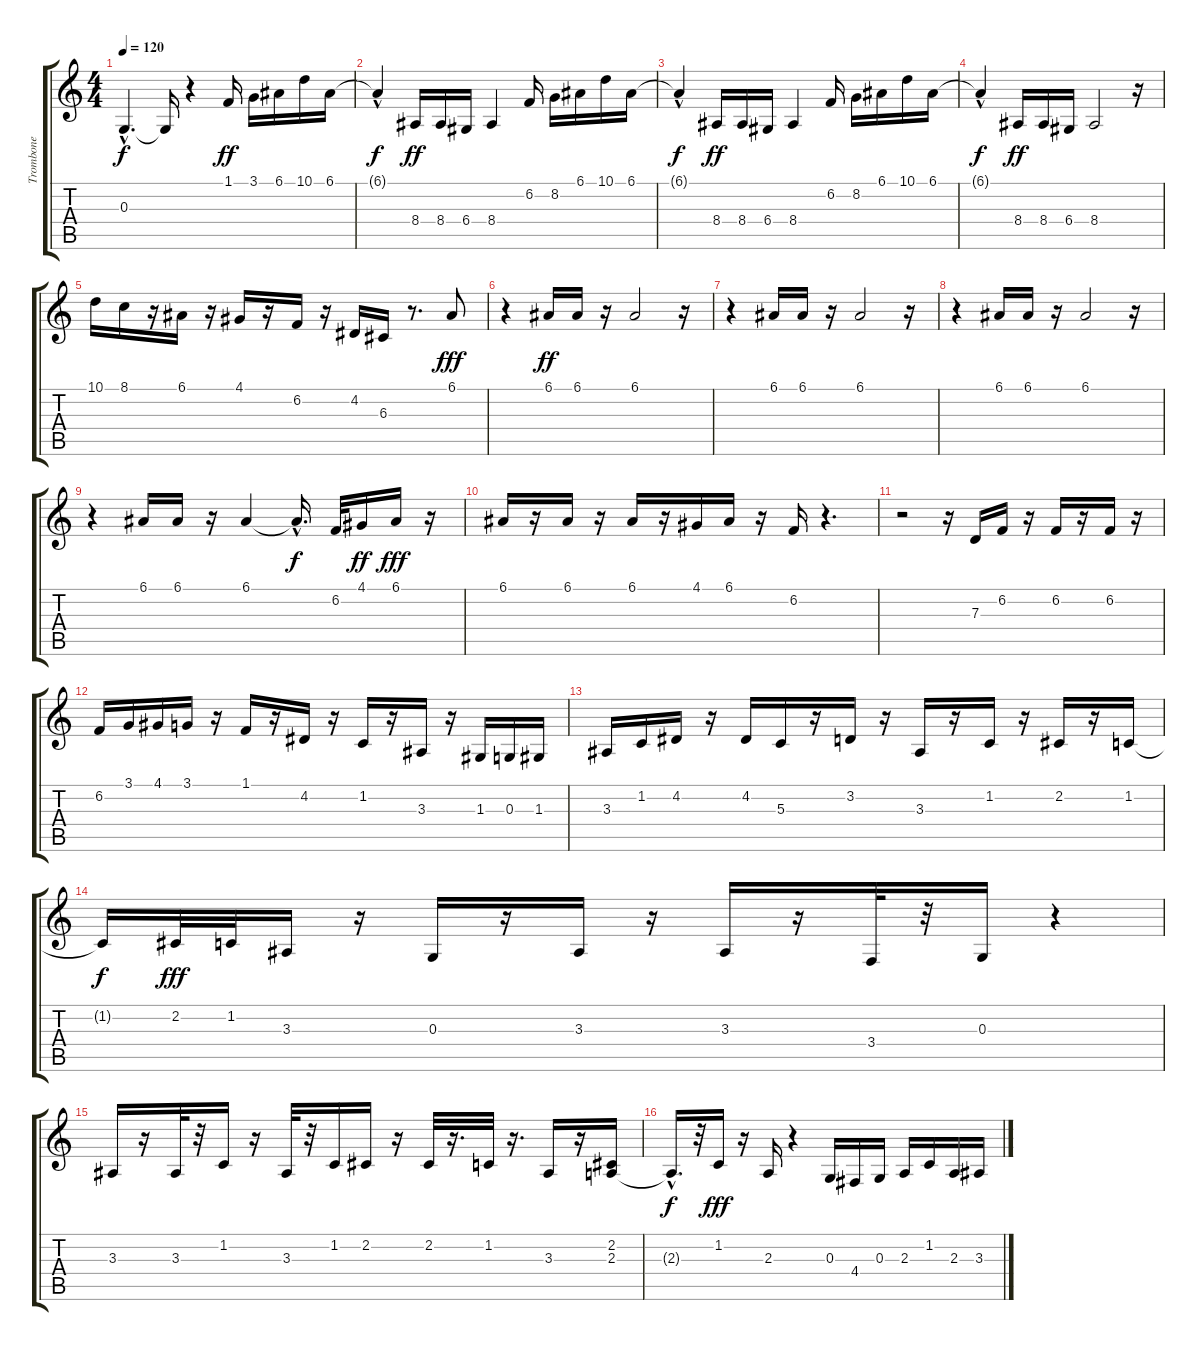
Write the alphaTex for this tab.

\track ("Trombone" "Trombone") {instrument trombone}
\staff {score tabs}
\tuning (E4 B3 G3 D3 A2 E2) {hide}
\ts (4 4)
\tempo 120
\clef g2
\ks c
0.3{hac t}.4{d dy f} 0.3{t}.16 r.4 1.1.16{dy ff} 3.1.16 6.1.16 10.1.16 6.1.16 |
6.1{hac t}.4{dy f} 8.4.16{dy ff} 8.4.16 6.4.16 8.4.4 6.2.16 8.2.16 6.1.16 10.1.16 6.1.16 |
6.1{hac t}.4{dy f} 8.4.16{dy ff} 8.4.16 6.4.16 8.4.4 6.2.16 8.2.16 6.1.16 10.1.16 6.1.16 |
6.1{hac t}.4{dy f} 8.4.16{dy ff} 8.4.16 6.4.16 8.4.2 r.16 |
10.1.16 8.1.16 r.16 6.1.16 r.16 4.1.16 r.16 6.2.16 r.16 4.2.16 6.3.16 r.8{d} 6.1.8{dy fff} |
r.4 6.1.16{dy ff} 6.1.16 r.16 6.1.2 r.16 |
r.4 6.1.16 6.1.16 r.16 6.1.2 r.16 |
r.4 6.1.16 6.1.16 r.16 6.1.2 r.16 |
r.4 6.1.16 6.1.16 r.16 6.1.4 6.1{hac t}.16{d dy f} 6.2.32 4.1.16{dy ff} 6.1.16{dy fff} r.16 |
6.1.16 r.16 6.1.16 r.16 6.1.16 r.16 4.1.16 6.1.16 r.16 6.2.16 r.4{d} |
r.2 r.16 7.3.16 6.2.16 r.16 6.2.16 r.16 6.2.16 r.16 |
6.2.16 3.1.16 4.1.16 3.1.16 r.16 1.1.16 r.16 4.2.16 r.16 1.2.16 r.16 3.3.16 r.16 1.3.16 0.3.16 1.3.16 |
3.3.16 1.2.16 4.2.16 r.16 4.2.16 5.3.16 r.16 3.2.16 r.16 3.3.16 r.16 1.2.16 r.16 2.2.16 r.16 1.2.16 |
1.2{t}.16{dy f} 2.2.32{dy fff} 1.2.32 3.3.16 r.16 0.3.16 r.16 3.3.16 r.16 3.3.16 r.16 3.4.32 r.32 0.3.16 r.4 |
3.3.16 r.16 3.3.32 r.32 1.2.16 r.16 3.3.32 r.32 1.2.16 2.2.16 r.16 2.2.32 r.16{d} 1.2.32 r.16{d} 3.3.16 r.16 (2.2 2.3).16 |
2.3{hac t}.16{d dy f} r.32 1.2.16{dy fff} r.16 2.3.16 r.4 0.3.16 4.4.16 0.3.16 2.3.16 1.2.16 2.3.16 3.3.16
